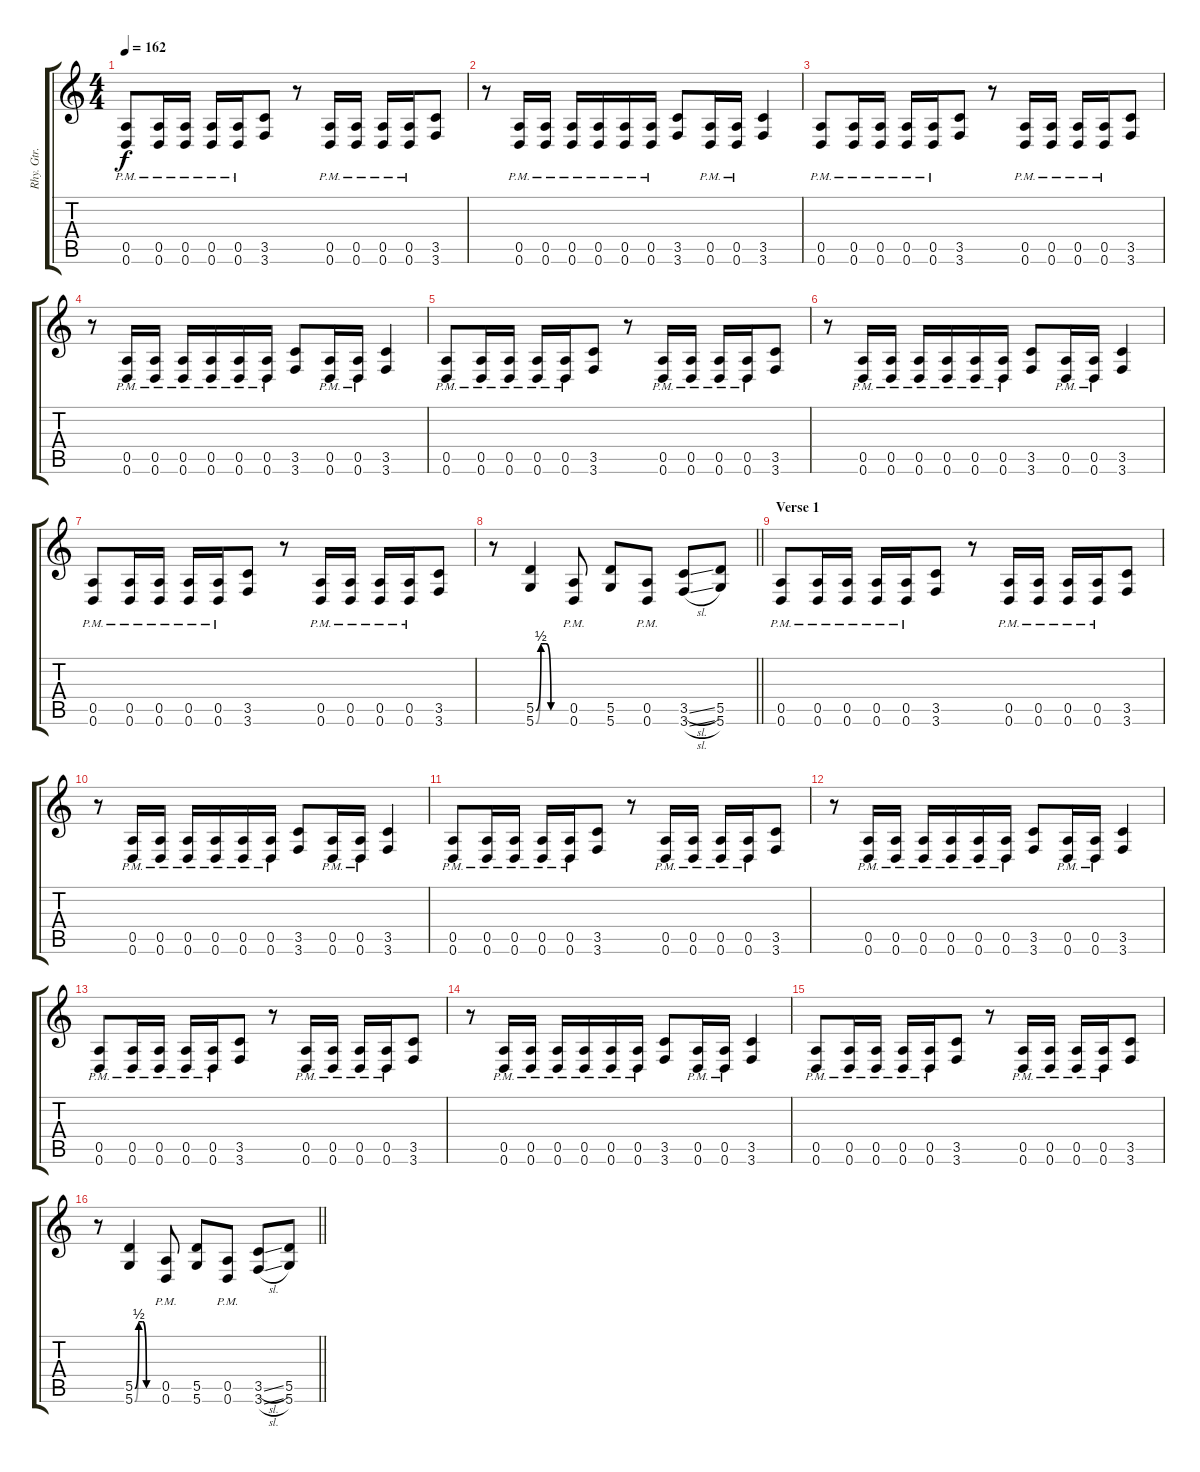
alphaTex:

\track ("Rhy. Gtr. 1" "Rhy. Gtr. ") {instrument distortionguitar}
\staff {score tabs}
\tuning (E4 B3 G3 D3 A2 D2) {hide}
\ts (4 4)
\section ("" "")
\tempo 162
\clef g2
\ks c
(0.5{pm} 0.6{pm}).8{dy f} (0.5{pm} 0.6{pm}).16 (0.5{pm} 0.6{pm}).16 (0.5{pm} 0.6{pm}).16 (0.5{pm} 0.6{pm}).16 (3.5 3.6).8 r.8 (0.5{pm} 0.6{pm}).16 (0.5{pm} 0.6{pm}).16 (0.5{pm} 0.6{pm}).16 (0.5{pm} 0.6{pm}).16 (3.5 3.6).8 |
r.8 (0.5{pm} 0.6{pm}).16 (0.5{pm} 0.6{pm}).16 (0.5{pm} 0.6{pm}).16 (0.5{pm} 0.6{pm}).16 (0.5{pm} 0.6{pm}).16 (0.5{pm} 0.6{pm}).16 (3.5 3.6).8 (0.5{pm} 0.6{pm}).16 (0.5{pm} 0.6{pm}).16 (3.5 3.6).4 |
(0.5{pm} 0.6{pm}).8 (0.5{pm} 0.6{pm}).16 (0.5{pm} 0.6{pm}).16 (0.5{pm} 0.6{pm}).16 (0.5{pm} 0.6{pm}).16 (3.5 3.6).8 r.8 (0.5{pm} 0.6{pm}).16 (0.5{pm} 0.6{pm}).16 (0.5{pm} 0.6{pm}).16 (0.5{pm} 0.6{pm}).16 (3.5 3.6).8 |
r.8 (0.5{pm} 0.6{pm}).16 (0.5{pm} 0.6{pm}).16 (0.5{pm} 0.6{pm}).16 (0.5{pm} 0.6{pm}).16 (0.5{pm} 0.6{pm}).16 (0.5{pm} 0.6{pm}).16 (3.5 3.6).8 (0.5{pm} 0.6{pm}).16 (0.5{pm} 0.6{pm}).16 (3.5 3.6).4 |
(0.5{pm} 0.6{pm}).8 (0.5{pm} 0.6{pm}).16 (0.5{pm} 0.6{pm}).16 (0.5{pm} 0.6{pm}).16 (0.5{pm} 0.6{pm}).16 (3.5 3.6).8 r.8 (0.5{pm} 0.6{pm}).16 (0.5{pm} 0.6{pm}).16 (0.5{pm} 0.6{pm}).16 (0.5{pm} 0.6{pm}).16 (3.5 3.6).8 |
r.8 (0.5{pm} 0.6{pm}).16 (0.5{pm} 0.6{pm}).16 (0.5{pm} 0.6{pm}).16 (0.5{pm} 0.6{pm}).16 (0.5{pm} 0.6{pm}).16 (0.5{pm} 0.6{pm}).16 (3.5 3.6).8 (0.5{pm} 0.6{pm}).16 (0.5{pm} 0.6{pm}).16 (3.5 3.6).4 |
(0.5{pm} 0.6{pm}).8 (0.5{pm} 0.6{pm}).16 (0.5{pm} 0.6{pm}).16 (0.5{pm} 0.6{pm}).16 (0.5{pm} 0.6{pm}).16 (3.5 3.6).8 r.8 (0.5{pm} 0.6{pm}).16 (0.5{pm} 0.6{pm}).16 (0.5{pm} 0.6{pm}).16 (0.5{pm} 0.6{pm}).16 (3.5 3.6).8 |
\barLineRight lightlight
r.8 (5.5{be (custom 0 0 10 2 20 2 30 0 60 0)} 5.6{be (custom 0 0 10 2 20 2 30 0 60 0)}).4 (0.5{pm} 0.6{pm}).8 (5.5 5.6).8 (0.5{pm} 0.6{pm}).8 (3.5{sl} 3.6{sl}).8 (5.5 5.6).8 |
\section ("" "Verse 1")
(0.5{pm} 0.6{pm}).8 (0.5{pm} 0.6{pm}).16 (0.5{pm} 0.6{pm}).16 (0.5{pm} 0.6{pm}).16 (0.5{pm} 0.6{pm}).16 (3.5 3.6).8 r.8 (0.5{pm} 0.6{pm}).16 (0.5{pm} 0.6{pm}).16 (0.5{pm} 0.6{pm}).16 (0.5{pm} 0.6{pm}).16 (3.5 3.6).8 |
r.8 (0.5{pm} 0.6{pm}).16 (0.5{pm} 0.6{pm}).16 (0.5{pm} 0.6{pm}).16 (0.5{pm} 0.6{pm}).16 (0.5{pm} 0.6{pm}).16 (0.5{pm} 0.6{pm}).16 (3.5 3.6).8 (0.5{pm} 0.6{pm}).16 (0.5{pm} 0.6{pm}).16 (3.5 3.6).4 |
(0.5{pm} 0.6{pm}).8 (0.5{pm} 0.6{pm}).16 (0.5{pm} 0.6{pm}).16 (0.5{pm} 0.6{pm}).16 (0.5{pm} 0.6{pm}).16 (3.5 3.6).8 r.8 (0.5{pm} 0.6{pm}).16 (0.5{pm} 0.6{pm}).16 (0.5{pm} 0.6{pm}).16 (0.5{pm} 0.6{pm}).16 (3.5 3.6).8 |
r.8 (0.5{pm} 0.6{pm}).16 (0.5{pm} 0.6{pm}).16 (0.5{pm} 0.6{pm}).16 (0.5{pm} 0.6{pm}).16 (0.5{pm} 0.6{pm}).16 (0.5{pm} 0.6{pm}).16 (3.5 3.6).8 (0.5{pm} 0.6{pm}).16 (0.5{pm} 0.6{pm}).16 (3.5 3.6).4 |
(0.5{pm} 0.6{pm}).8 (0.5{pm} 0.6{pm}).16 (0.5{pm} 0.6{pm}).16 (0.5{pm} 0.6{pm}).16 (0.5{pm} 0.6{pm}).16 (3.5 3.6).8 r.8 (0.5{pm} 0.6{pm}).16 (0.5{pm} 0.6{pm}).16 (0.5{pm} 0.6{pm}).16 (0.5{pm} 0.6{pm}).16 (3.5 3.6).8 |
r.8 (0.5{pm} 0.6{pm}).16 (0.5{pm} 0.6{pm}).16 (0.5{pm} 0.6{pm}).16 (0.5{pm} 0.6{pm}).16 (0.5{pm} 0.6{pm}).16 (0.5{pm} 0.6{pm}).16 (3.5 3.6).8 (0.5{pm} 0.6{pm}).16 (0.5{pm} 0.6{pm}).16 (3.5 3.6).4 |
(0.5{pm} 0.6{pm}).8 (0.5{pm} 0.6{pm}).16 (0.5{pm} 0.6{pm}).16 (0.5{pm} 0.6{pm}).16 (0.5{pm} 0.6{pm}).16 (3.5 3.6).8 r.8 (0.5{pm} 0.6{pm}).16 (0.5{pm} 0.6{pm}).16 (0.5{pm} 0.6{pm}).16 (0.5{pm} 0.6{pm}).16 (3.5 3.6).8 |
\barLineRight lightlight
r.8 (5.5{be (custom 0 0 10 2 20 2 30 0 60 0)} 5.6{be (custom 0 0 10 2 20 2 30 0 60 0)}).4 (0.5{pm} 0.6{pm}).8 (5.5 5.6).8 (0.5{pm} 0.6{pm}).8 (3.5{sl} 3.6{sl}).8 (5.5 5.6).8
